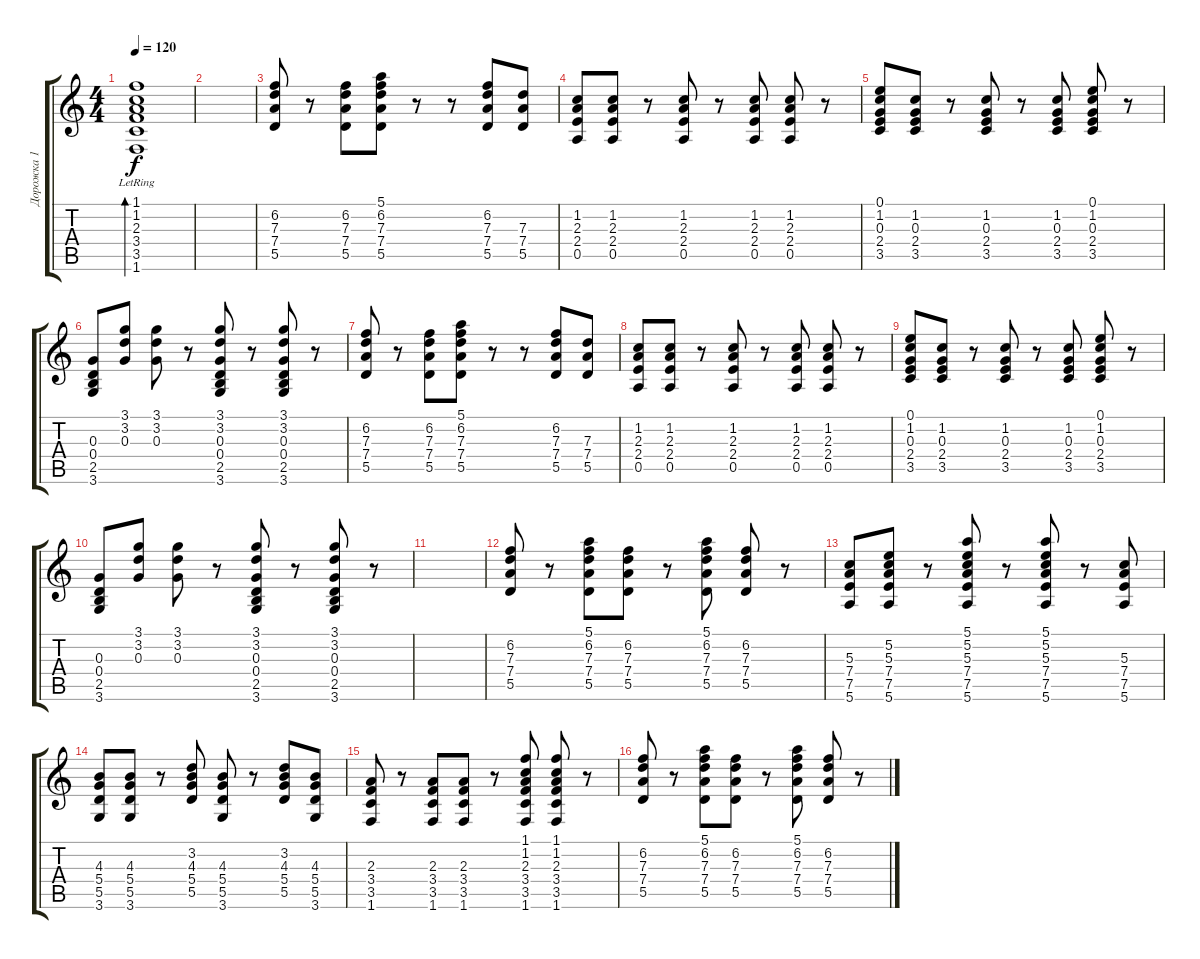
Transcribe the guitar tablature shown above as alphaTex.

\track ("Дорожка 1" "Дорожка 1") {instrument acousticguitarsteel}
\staff {score tabs}
\tuning (E4 B3 G3 D3 A2 E2) {hide}
\ts (4 4)
\tempo 120
\clef g2
\ks c
(1.1 1.2 2.3 3.4 3.5 1.6{lr}).1{bd 480 dy f} |
|
(6.2 7.3 7.4 5.5).8 r.8 (6.2 7.3 7.4 5.5).8 (5.1 6.2 7.3 7.4 5.5).8 r.8 r.8 (6.2 7.3 7.4 5.5).8 (7.3 7.4 5.5).8 |
(1.2 2.3 2.4 0.5).8 (1.2 2.3 2.4 0.5).8 r.8 (1.2 2.3 2.4 0.5).8 r.8 (1.2 2.3 2.4 0.5).8 (1.2 2.3 2.4 0.5).8 r.8 |
(0.1 1.2 0.3 2.4 3.5).8 (1.2 0.3 2.4 3.5).8 r.8 (1.2 0.3 2.4 3.5).8 r.8 (1.2 0.3 2.4 3.5).8 (0.1 1.2 0.3 2.4 3.5).8 r.8 |
(0.3 0.4 2.5 3.6).8 (3.1 3.2 0.3).8 (3.1 3.2 0.3).8 r.8 (3.1 3.2 0.3 0.4 2.5 3.6).8 r.8 (3.1 3.2 0.3 0.4 2.5 3.6).8 r.8 |
(6.2 7.3 7.4 5.5).8 r.8 (6.2 7.3 7.4 5.5).8 (5.1 6.2 7.3 7.4 5.5).8 r.8 r.8 (6.2 7.3 7.4 5.5).8 (7.3 7.4 5.5).8 |
(1.2 2.3 2.4 0.5).8 (1.2 2.3 2.4 0.5).8 r.8 (1.2 2.3 2.4 0.5).8 r.8 (1.2 2.3 2.4 0.5).8 (1.2 2.3 2.4 0.5).8 r.8 |
(0.1 1.2 0.3 2.4 3.5).8 (1.2 0.3 2.4 3.5).8 r.8 (1.2 0.3 2.4 3.5).8 r.8 (1.2 0.3 2.4 3.5).8 (0.1 1.2 0.3 2.4 3.5).8 r.8 |
(0.3 0.4 2.5 3.6).8 (3.1 3.2 0.3).8 (3.1 3.2 0.3).8 r.8 (3.1 3.2 0.3 0.4 2.5 3.6).8 r.8 (3.1 3.2 0.3 0.4 2.5 3.6).8 r.8 |
|
(6.2 7.3 7.4 5.5).8 r.8 (5.1 6.2 7.3 7.4 5.5).8 (6.2 7.3 7.4 5.5).8 r.8 (5.1 6.2 7.3 7.4 5.5).8 (6.2 7.3 7.4 5.5).8 r.8 |
(5.3 7.4 7.5 5.6).8 (5.2 5.3 7.4 7.5 5.6).8 r.8 (5.1 5.2 5.3 7.4 7.5 5.6).8 r.8 (5.1 5.2 5.3 7.4 7.5 5.6).8 r.8 (5.3 7.4 7.5 5.6).8 |
(4.3 5.4 5.5 3.6).8 (4.3 5.4 5.5 3.6).8 r.8 (3.2 4.3 5.4 5.5).8 (4.3 5.4 5.5 3.6).8 r.8 (3.2 4.3 5.4 5.5).8 (4.3 5.4 5.5 3.6).8 |
(2.3 3.4 3.5 1.6).8 r.8 (2.3 3.4 3.5 1.6).8 (2.3 3.4 3.5 1.6).8 r.8 (1.1 1.2 2.3 3.4 3.5 1.6).8 (1.1 1.2 2.3 3.4 3.5 1.6).8 r.8 |
(6.2 7.3 7.4 5.5).8 r.8 (5.1 6.2 7.3 7.4 5.5).8 (6.2 7.3 7.4 5.5).8 r.8 (5.1 6.2 7.3 7.4 5.5).8 (6.2 7.3 7.4 5.5).8 r.8
